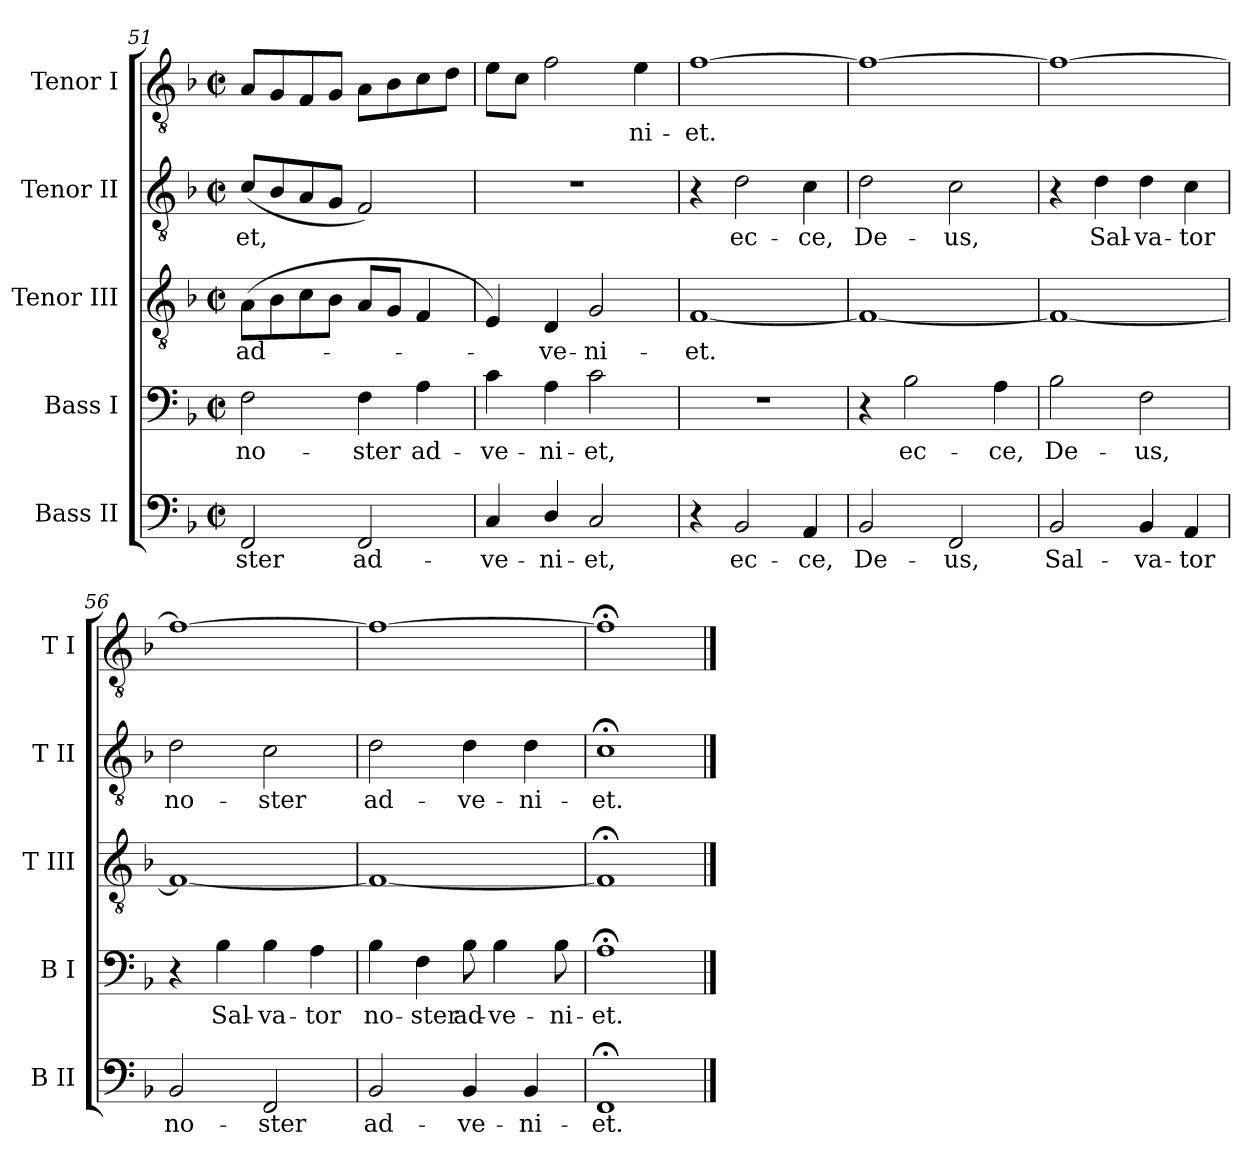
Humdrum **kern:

**kern	**text	**kern	**text	**kern	**text	**kern	**text	**kern	**text
*part5	*part5	*part4	*part4	*part3	*part3	*part2	*part2	*part1	*part1
*staff5	*staff5	*staff4	*staff4	*staff3	*staff3	*staff2	*staff2	*staff1	*staff1
*I"Bass II	*	*I"Bass I	*	*I"Tenor III	*	*I"Tenor II	*	*I"Tenor I	*
*I'B II	*	*I'B I	*	*I'T III	*	*I'T II	*	*I'T I	*
!!LO:LB:g=z
*clefF4	*	*clefF4	*	*clefGv2	*	*clefGv2	*	*clefGv2	*
*k[b-]	*	*k[b-]	*	*k[b-]	*	*k[b-]	*	*k[b-]	*
*F:	*	*F:	*	*F:	*	*F:	*	*F:	*
*M2/2	*	*M2/2	*	*M2/2	*	*M2/2	*	*M2/2	*
*met(c|)	*	*met(c|)	*	*met(c|)	*	*met(c|)	*	*met(c|)	*
=51	=51	=51	=51	=51	=51	=51	=51	=51	=51
!	!LO:LY:b	!	!LO:LY:b	!	!LO:LY:b	!	!LO:LY:b	!	!
2FF	-ster	2F	no-	(>8AL	ad-	(<8cL	-et,	8AL	.
.	.	.	.	8B-	.	8B-	.	8G	.
.	.	.	.	8c	.	8A	.	8F	.
.	.	.	.	8B-J	.	8GJ	.	8GJ	.
!	!LO:LY:b	!	!LO:LY:b	!	!	!	!	!	!
2FF	ad-	4F	-ster	8AL	.	2F)	.	8AL	.
.	.	.	.	8GJ	.	.	.	8B-	.
!	!	!	!LO:LY:b	!	!	!	!	!	!
.	.	4A	ad-	4F	.	.	.	8c	.
.	.	.	.	.	.	.	.	8dJ	.
=52	=52	=52	=52	=52	=52	=52	=52	=52	=52
!	!LO:LY:b	!	!LO:LY:b	!	!	!	!	!	!
4C	-ve-	4c	-ve-	4E)	.	1r	.	8eL	.
.	.	.	.	.	.	.	.	8cJ	.
!	!LO:LY:b	!	!LO:LY:b	!	!LO:LY:b	!	!	!	!
4D/	-ni-	4A	-ni-	4D	ve-	.	.	2f	.
!	!LO:LY:b	!	!LO:LY:b	!	!LO:LY:b	!	!	!	!
2C	-et,	2c	-et,	2G	-ni-	.	.	.	.
!	!	!	!	!	!	!	!	!	!LO:LY:b
.	.	.	.	.	.	.	.	4e	ni-
=53	=53	=53	=53	=53	=53	=53	=53	=53	=53
!	!	!	!	!	!LO:LY:b	!	!	!	!LO:LY:b
4r	.	1r	.	[1F	-et.	4r	.	[1f	-et.
!	!LO:LY:b	!	!	!	!	!	!LO:LY:b	!	!
2BB-	ec-	.	.	.	.	2d	ec-	.	.
!	!LO:LY:b	!	!	!	!	!	!LO:LY:b	!	!
4AA	-ce,	.	.	.	.	4c	-ce,	.	.
=54	=54	=54	=54	=54	=54	=54	=54	=54	=54
!	!LO:LY:b	!	!	!	!	!	!LO:LY:b	!	!
2BB-	De-	4r	.	1F_	.	2d	De-	1f_	.
!	!	!	!LO:LY:b	!	!	!	!	!	!
.	.	2B-	ec-	.	.	.	.	.	.
!	!LO:LY:b	!	!	!	!	!	!LO:LY:b	!	!
2FF	-us,	.	.	.	.	2c	-us,	.	.
!	!	!	!LO:LY:b	!	!	!	!	!	!
.	.	4A	-ce,	.	.	.	.	.	.
=55	=55	=55	=55	=55	=55	=55	=55	=55	=55
!	!LO:LY:b	!	!LO:LY:b	!	!	!	!	!	!
2BB-	Sal-	2B-	De-	1F_	.	4r	.	1f_	.
!	!	!	!	!	!	!	!LO:LY:b	!	!
.	.	.	.	.	.	4d	Sal-	.	.
!	!LO:LY:b	!	!LO:LY:b	!	!	!	!LO:LY:b	!	!
4BB-	-va-	2F	-us,	.	.	4d	-va-	.	.
!	!LO:LY:b	!	!	!	!	!	!LO:LY:b	!	!
4AA	-tor	.	.	.	.	4c	-tor	.	.
=56	=56	=56	=56	=56	=56	=56	=56	=56	=56
!	!LO:LY:b	!	!	!	!	!	!LO:LY:b	!	!
2BB-	no-	4r	.	1F_	.	2d	no-	1f_	.
!	!	!	!LO:LY:b	!	!	!	!	!	!
.	.	4B-	Sal-	.	.	.	.	.	.
!	!LO:LY:b	!	!LO:LY:b	!	!	!	!LO:LY:b	!	!
2FF	-ster	4B-	-va-	.	.	2c	-ster	.	.
!	!	!	!LO:LY:b	!	!	!	!	!	!
.	.	4A	-tor	.	.	.	.	.	.
=57	=57	=57	=57	=57	=57	=57	=57	=57	=57
!	!LO:LY:b	!	!LO:LY:b	!	!	!	!LO:LY:b	!	!
2BB-	ad-	4B-	no-	1F_	.	2d	ad-	1f_	.
!	!	!	!LO:LY:b	!	!	!	!	!	!
.	.	4F	-ster	.	.	.	.	.	.
!	!LO:LY:b	!	!LO:LY:b	!	!	!	!LO:LY:b	!	!
4BB-	-ve-	8B-	ad-	.	.	4d	-ve-	.	.
!	!	!	!LO:LY:b	!	!	!	!	!	!
.	.	4B-	-ve-	.	.	.	.	.	.
!	!LO:LY:b	!	!	!	!	!	!LO:LY:b	!	!
4BB-	-ni-	.	.	.	.	4d	-ni-	.	.
!	!	!	!LO:LY:b	!	!	!	!	!	!
.	.	8B-	-ni-	.	.	.	.	.	.
=58	=58	=58	=58	=58	=58	=58	=58	=58	=58
!	!LO:LY:b	!	!LO:LY:b	!	!	!	!LO:LY:b	!	!
1FF;<	-et.	1A;<	-et.	1F;<]	.	1c;<	-et.	1f;<]	.
==	==	==	==	==	==	==	==	==	==
*-	*-	*-	*-	*-	*-	*-	*-	*-	*-
